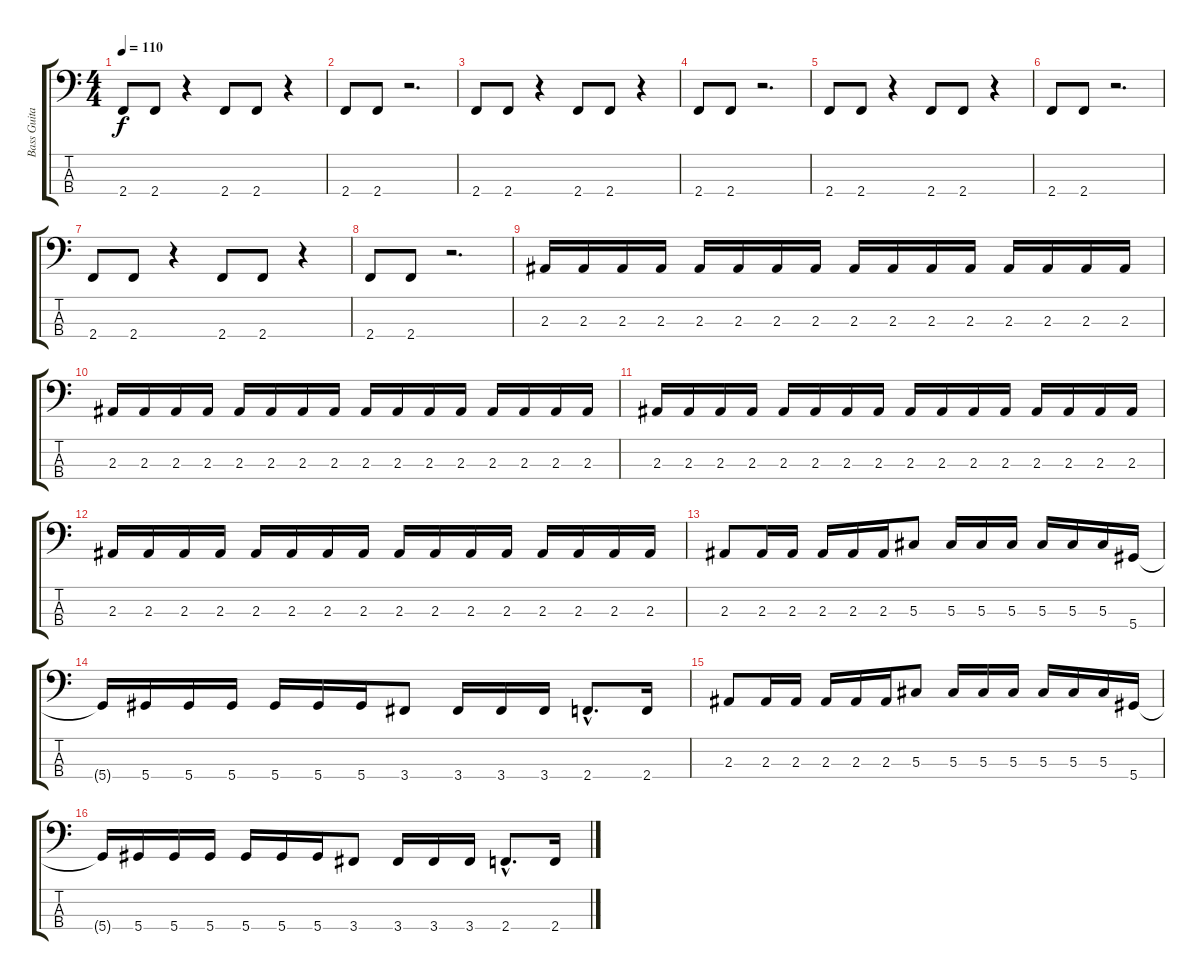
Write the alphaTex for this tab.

\track ("Bass Guitar" "Bass Guita") {instrument electricbassfinger}
\staff {score tabs}
\tuning (Gb2 Db2 Ab1 Eb1) {hide}
\ts (4 4)
\tempo 110
\clef f4
\ks c
2.4.8{dy f instrument electricbassfinger} 2.4.8 r.4 2.4.8 2.4.8 r.4 |
2.4.8 2.4.8 r.2{d} |
2.4.8 2.4.8 r.4 2.4.8 2.4.8 r.4 |
2.4.8 2.4.8 r.2{d} |
2.4.8 2.4.8 r.4 2.4.8 2.4.8 r.4 |
2.4.8 2.4.8 r.2{d} |
2.4.8 2.4.8 r.4 2.4.8 2.4.8 r.4 |
2.4.8 2.4.8 r.2{d} |
2.3.16 2.3.16 2.3.16 2.3.16 2.3.16 2.3.16 2.3.16 2.3.16 2.3.16 2.3.16 2.3.16 2.3.16 2.3.16 2.3.16 2.3.16 2.3.16 |
2.3.16 2.3.16 2.3.16 2.3.16 2.3.16 2.3.16 2.3.16 2.3.16 2.3.16 2.3.16 2.3.16 2.3.16 2.3.16 2.3.16 2.3.16 2.3.16 |
2.3.16 2.3.16 2.3.16 2.3.16 2.3.16 2.3.16 2.3.16 2.3.16 2.3.16 2.3.16 2.3.16 2.3.16 2.3.16 2.3.16 2.3.16 2.3.16 |
2.3.16 2.3.16 2.3.16 2.3.16 2.3.16 2.3.16 2.3.16 2.3.16 2.3.16 2.3.16 2.3.16 2.3.16 2.3.16 2.3.16 2.3.16 2.3.16 |
2.3.8 2.3.16 2.3.16 2.3.16 2.3.16 2.3.16 5.3.8 5.3.16 5.3.16 5.3.16 5.3.16 5.3.16 5.3.16 5.4.16 |
5.4{t}.16 5.4.16 5.4.16 5.4.16 5.4.16 5.4.16 5.4.16 3.4.8 3.4.16 3.4.16 3.4.16 2.4{hac}.8{d} 2.4.16 |
2.3.8 2.3.16 2.3.16 2.3.16 2.3.16 2.3.16 5.3.8 5.3.16 5.3.16 5.3.16 5.3.16 5.3.16 5.3.16 5.4.16 |
5.4{t}.16 5.4.16 5.4.16 5.4.16 5.4.16 5.4.16 5.4.16 3.4.8 3.4.16 3.4.16 3.4.16 2.4{hac}.8{d} 2.4.16
